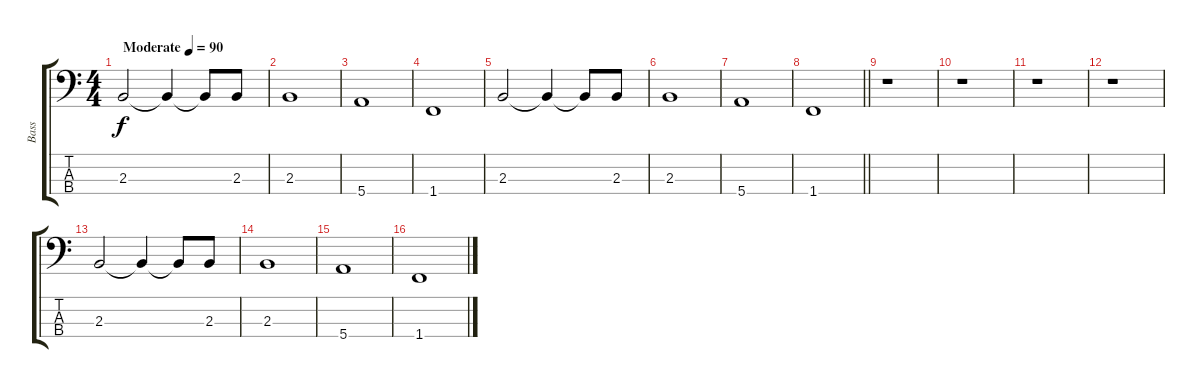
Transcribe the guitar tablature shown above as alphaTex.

\track ("Bass" "Bass") {instrument electricbassfinger}
\staff {score tabs}
\tuning (G2 D2 A1 E1) {hide}
\ts (4 4)
\tempo (90 "Moderate")
\clef f4
\ks c
2.3.2{dy f instrument electricbassfinger} 2.3{t}.4 2.3{t}.8 2.3.8 |
2.3.1 |
5.4.1 |
1.4.1 |
2.3.2 2.3{t}.4 2.3{t}.8 2.3.8 |
2.3.1 |
5.4.1 |
\barLineRight lightlight
1.4.1 |
r.1 |
r.1 |
r.1 |
r.1 |
2.3.2 2.3{t}.4 2.3{t}.8 2.3.8 |
2.3.1 |
5.4.1 |
1.4.1
